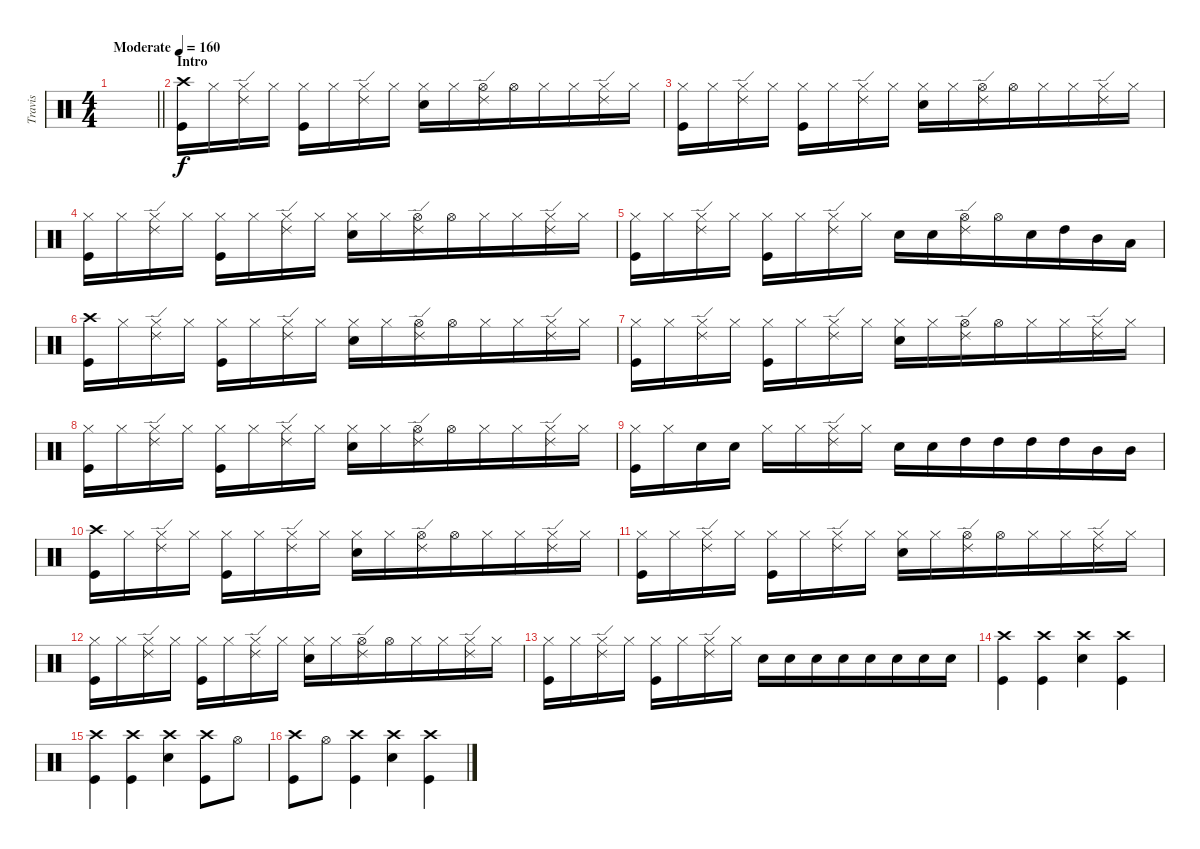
\track ("Travis" "Travis") {instrument percussion}
\staff {score}
\articulation defaults
\ts (4 4)
\tempo (160 "Moderate")
\clef neutral
\barLineRight lightlight
\ks c
|
\section ("" "Intro")
("Crash high (hit)" "Kick (hit)").16 "Hi-Hat (closed)".16 ("Hi-Hat (closed)" "Ride (edge) 2").16 "Hi-Hat (closed)".16 ("Hi-Hat (closed)" "Kick (hit)").16 "Hi-Hat (closed)".16 ("Hi-Hat (closed)" "Ride (edge) 2").16{beam merge} "Hi-Hat (closed)".16 ("Hi-Hat (closed)" "Snare (hit) 2").16{beam merge} "Hi-Hat (closed)".16{beam merge} ("Hi-Hat (open)" "Ride (edge) 2").16 "Hi-Hat (open)".16{beam merge} "Hi-Hat (closed)".16{beam merge} "Hi-Hat (closed)".16{beam merge} ("Hi-Hat (closed)" "Ride (edge) 2").16 "Hi-Hat (closed)".16 |
("Hi-Hat (closed)" "Kick (hit)").16 "Hi-Hat (closed)".16 ("Hi-Hat (closed)" "Ride (edge) 2").16 "Hi-Hat (closed)".16 ("Hi-Hat (closed)" "Kick (hit)").16 "Hi-Hat (closed)".16 ("Hi-Hat (closed)" "Ride (edge) 2").16{beam merge} "Hi-Hat (closed)".16 ("Hi-Hat (closed)" "Snare (hit) 2").16{beam merge} "Hi-Hat (closed)".16{beam merge} ("Hi-Hat (open)" "Ride (edge) 2").16 "Hi-Hat (open)".16{beam merge} "Hi-Hat (closed)".16{beam merge} "Hi-Hat (closed)".16{beam merge} ("Hi-Hat (closed)" "Ride (edge) 2").16 "Hi-Hat (closed)".16 |
("Hi-Hat (closed)" "Kick (hit)").16 "Hi-Hat (closed)".16 ("Hi-Hat (closed)" "Ride (edge) 2").16 "Hi-Hat (closed)".16 ("Hi-Hat (closed)" "Kick (hit)").16 "Hi-Hat (closed)".16 ("Hi-Hat (closed)" "Ride (edge) 2").16{beam merge} "Hi-Hat (closed)".16 ("Hi-Hat (closed)" "Snare (hit) 2").16{beam merge} "Hi-Hat (closed)".16{beam merge} ("Hi-Hat (open)" "Ride (edge) 2").16 "Hi-Hat (open)".16{beam merge} "Hi-Hat (closed)".16{beam merge} "Hi-Hat (closed)".16{beam merge} ("Hi-Hat (closed)" "Ride (edge) 2").16 "Hi-Hat (closed)".16 |
("Hi-Hat (closed)" "Kick (hit)").16 "Hi-Hat (closed)".16 ("Hi-Hat (closed)" "Ride (edge) 2").16 "Hi-Hat (closed)".16 ("Hi-Hat (closed)" "Kick (hit)").16 "Hi-Hat (closed)".16 ("Hi-Hat (closed)" "Ride (edge) 2").16{beam merge} "Hi-Hat (closed)".16 "Snare (hit) 2".16{beam merge} "Snare (hit) 2".16{beam merge} ("Hi-Hat (open)" "Ride (edge) 2").16 "Hi-Hat (open)".16{beam merge} "Snare (hit) 2".16{beam merge} "High Tom (hit)".16{beam merge} "Mid Tom (hit)".16 "Low Tom (hit)".16 |
("Crash high (hit)" "Kick (hit)").16 "Hi-Hat (closed)".16 ("Hi-Hat (closed)" "Ride (edge) 2").16 "Hi-Hat (closed)".16 ("Hi-Hat (closed)" "Kick (hit)").16 "Hi-Hat (closed)".16 ("Hi-Hat (closed)" "Ride (edge) 2").16{beam merge} "Hi-Hat (closed)".16 ("Hi-Hat (closed)" "Snare (hit) 2").16{beam merge} "Hi-Hat (closed)".16{beam merge} ("Hi-Hat (open)" "Ride (edge) 2").16 "Hi-Hat (open)".16{beam merge} "Hi-Hat (closed)".16{beam merge} "Hi-Hat (closed)".16{beam merge} ("Hi-Hat (closed)" "Ride (edge) 2").16 "Hi-Hat (closed)".16 |
("Hi-Hat (closed)" "Kick (hit)").16 "Hi-Hat (closed)".16 ("Hi-Hat (closed)" "Ride (edge) 2").16 "Hi-Hat (closed)".16 ("Hi-Hat (closed)" "Kick (hit)").16 "Hi-Hat (closed)".16 ("Hi-Hat (closed)" "Ride (edge) 2").16{beam merge} "Hi-Hat (closed)".16 ("Hi-Hat (closed)" "Snare (hit) 2").16{beam merge} "Hi-Hat (closed)".16{beam merge} ("Hi-Hat (open)" "Ride (edge) 2").16 "Hi-Hat (open)".16{beam merge} "Hi-Hat (closed)".16{beam merge} "Hi-Hat (closed)".16{beam merge} ("Hi-Hat (closed)" "Ride (edge) 2").16 "Hi-Hat (closed)".16 |
("Hi-Hat (closed)" "Kick (hit)").16 "Hi-Hat (closed)".16 ("Hi-Hat (closed)" "Ride (edge) 2").16 "Hi-Hat (closed)".16 ("Hi-Hat (closed)" "Kick (hit)").16 "Hi-Hat (closed)".16 ("Hi-Hat (closed)" "Ride (edge) 2").16{beam merge} "Hi-Hat (closed)".16 ("Hi-Hat (closed)" "Snare (hit) 2").16{beam merge} "Hi-Hat (closed)".16{beam merge} ("Hi-Hat (open)" "Ride (edge) 2").16 "Hi-Hat (open)".16{beam merge} "Hi-Hat (closed)".16{beam merge} "Hi-Hat (closed)".16{beam merge} ("Hi-Hat (closed)" "Ride (edge) 2").16 "Hi-Hat (closed)".16 |
("Hi-Hat (closed)" "Kick (hit)").16 "Hi-Hat (closed)".16 "Snare (hit) 2".16 "Snare (hit) 2".16 "Hi-Hat (closed)".16 "Hi-Hat (closed)".16 ("Hi-Hat (closed)" "Ride (edge) 2").16{beam merge} "Hi-Hat (closed)".16 "Snare (hit) 2".16{beam merge} "Snare (hit) 2".16{beam merge} "High Tom (hit)".16 "High Tom (hit)".16{beam merge} "High Tom (hit)".16{beam merge} "High Tom (hit)".16{beam merge} "Mid Tom (hit)".16 "Mid Tom (hit)".16 |
("Crash high (hit)" "Kick (hit)").16 "Hi-Hat (closed)".16 ("Hi-Hat (closed)" "Ride (edge) 2").16 "Hi-Hat (closed)".16 ("Hi-Hat (closed)" "Kick (hit)").16 "Hi-Hat (closed)".16 ("Hi-Hat (closed)" "Ride (edge) 2").16{beam merge} "Hi-Hat (closed)".16 ("Hi-Hat (closed)" "Snare (hit) 2").16{beam merge} "Hi-Hat (closed)".16{beam merge} ("Hi-Hat (open)" "Ride (edge) 2").16 "Hi-Hat (open)".16{beam merge} "Hi-Hat (closed)".16{beam merge} "Hi-Hat (closed)".16{beam merge} ("Hi-Hat (closed)" "Ride (edge) 2").16 "Hi-Hat (closed)".16 |
("Hi-Hat (closed)" "Kick (hit)").16 "Hi-Hat (closed)".16 ("Hi-Hat (closed)" "Ride (edge) 2").16 "Hi-Hat (closed)".16 ("Hi-Hat (closed)" "Kick (hit)").16 "Hi-Hat (closed)".16 ("Hi-Hat (closed)" "Ride (edge) 2").16{beam merge} "Hi-Hat (closed)".16 ("Hi-Hat (closed)" "Snare (hit) 2").16{beam merge} "Hi-Hat (closed)".16{beam merge} ("Hi-Hat (open)" "Ride (edge) 2").16 "Hi-Hat (open)".16{beam merge} "Hi-Hat (closed)".16{beam merge} "Hi-Hat (closed)".16{beam merge} ("Hi-Hat (closed)" "Ride (edge) 2").16 "Hi-Hat (closed)".16 |
("Hi-Hat (closed)" "Kick (hit)").16 "Hi-Hat (closed)".16 ("Hi-Hat (closed)" "Ride (edge) 2").16 "Hi-Hat (closed)".16 ("Hi-Hat (closed)" "Kick (hit)").16 "Hi-Hat (closed)".16 ("Hi-Hat (closed)" "Ride (edge) 2").16{beam merge} "Hi-Hat (closed)".16 ("Hi-Hat (closed)" "Snare (hit) 2").16{beam merge} "Hi-Hat (closed)".16{beam merge} ("Hi-Hat (open)" "Ride (edge) 2").16 "Hi-Hat (open)".16{beam merge} "Hi-Hat (closed)".16{beam merge} "Hi-Hat (closed)".16{beam merge} ("Hi-Hat (closed)" "Ride (edge) 2").16 "Hi-Hat (closed)".16 |
("Hi-Hat (closed)" "Kick (hit)").16 "Hi-Hat (closed)".16 ("Hi-Hat (closed)" "Ride (edge) 2").16 "Hi-Hat (closed)".16 ("Hi-Hat (closed)" "Kick (hit)").16 "Hi-Hat (closed)".16 ("Hi-Hat (closed)" "Ride (edge) 2").16{beam merge} "Hi-Hat (closed)".16 "Snare (hit) 2".16{beam merge} "Snare (hit) 2".16{beam merge} "Snare (hit) 2".16 "Snare (hit) 2".16{beam merge} "Snare (hit) 2".16{beam merge} "Snare (hit) 2".16{beam merge} "Snare (hit) 2".16 "Snare (hit) 2".16 |
("Crash high (hit)" "Kick (hit)").4{beam merge} ("Crash high (hit)" "Kick (hit)").4 ("Crash high (hit)" "Snare (hit) 2").4 ("Crash high (hit)" "Kick (hit)").4 |
("Crash high (hit)" "Kick (hit)").4{beam merge} ("Crash high (hit)" "Kick (hit)").4 ("Crash high (hit)" "Snare (hit) 2").4 ("Crash high (hit)" "Kick (hit)").8 "Hi-Hat (open)".8 |
("Crash high (hit)" "Kick (hit)").8{beam merge} "Hi-Hat (open)".8 ("Crash high (hit)" "Kick (hit)").4 ("Crash high (hit)" "Snare (hit) 2").4 ("Crash high (hit)" "Kick (hit)").4
